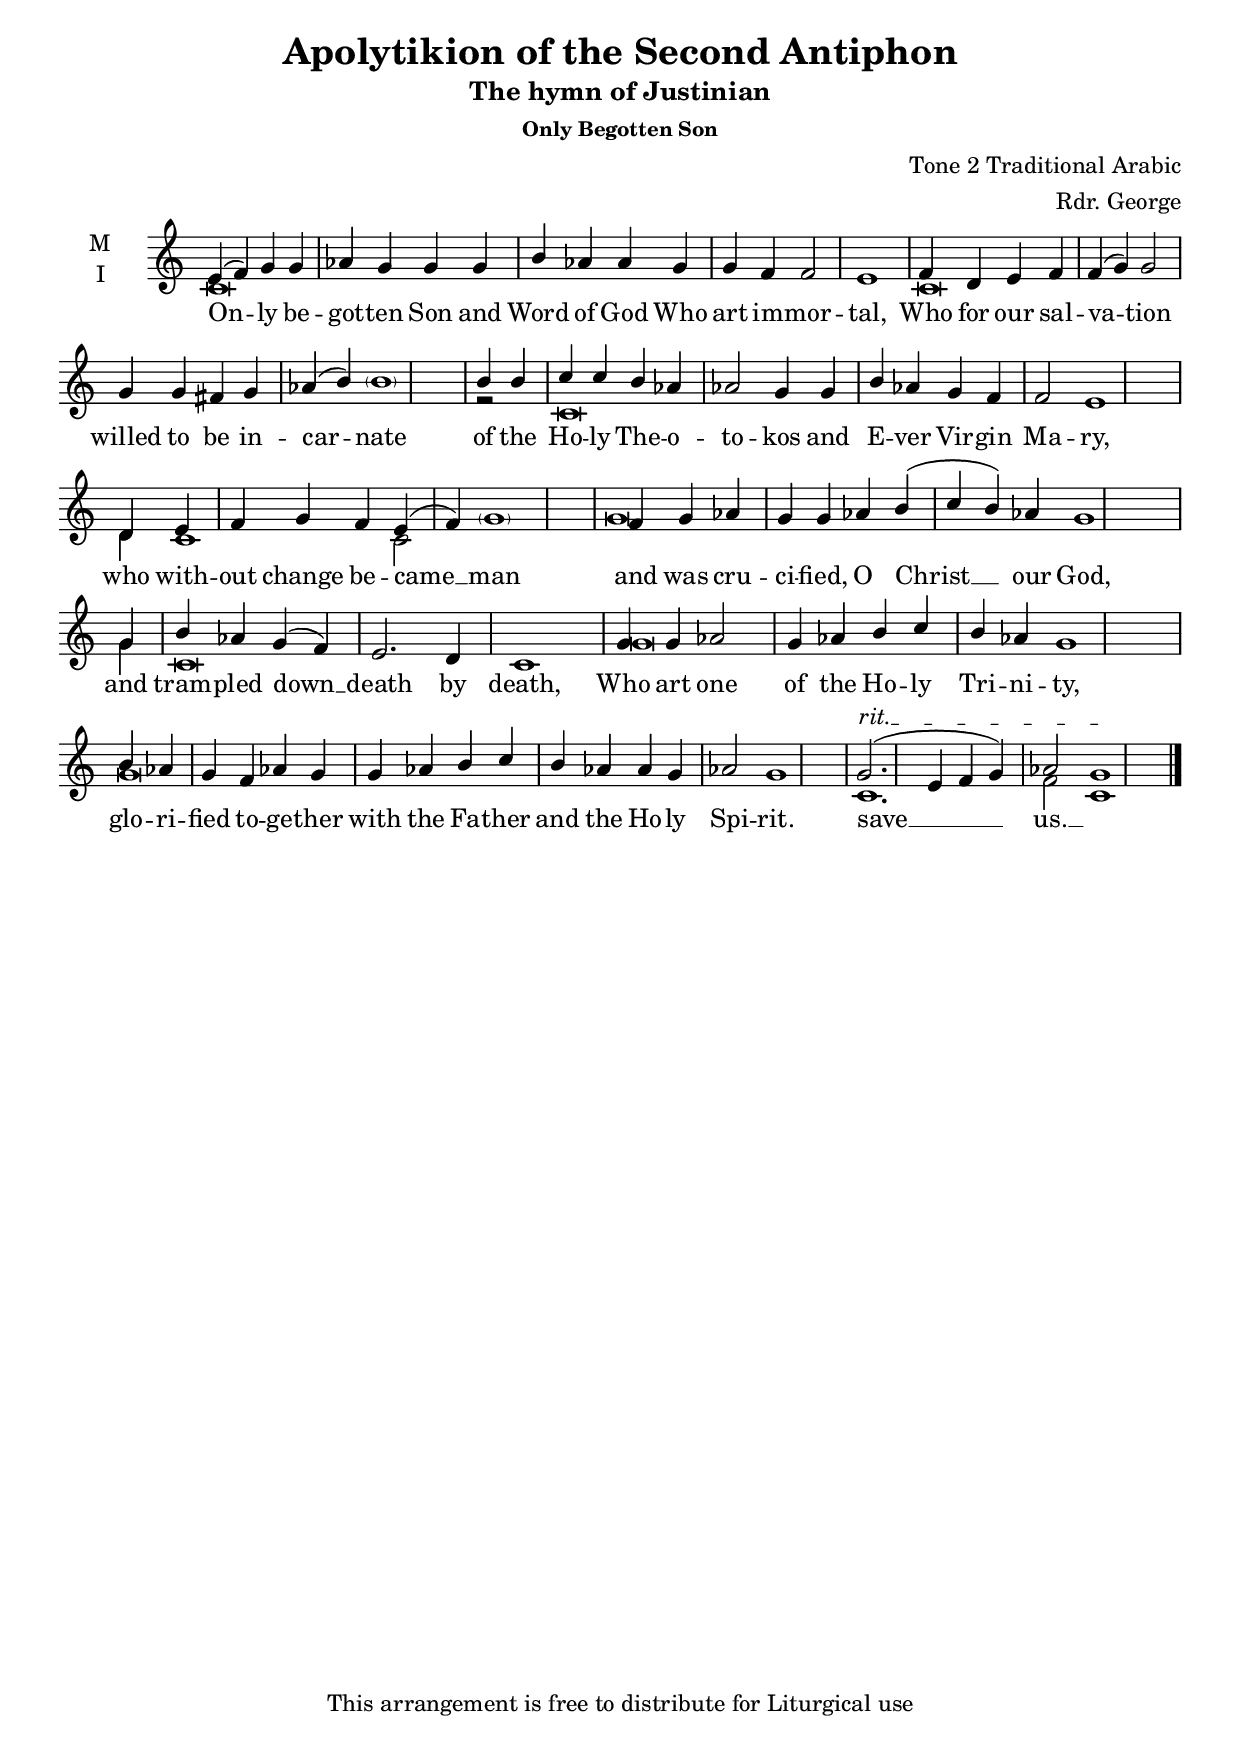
\version "2.18.2"

\header {
  title = "Apolytikion of the Second Antiphon"
  subtitle = "The hymn of Justinian"
  subsubtitle = "Only Begotten Son"
  composer = "Tone 2 Traditional Arabic"
  arranger = "Rdr. George"
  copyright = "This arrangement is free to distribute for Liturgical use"
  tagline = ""
}
\version "2.18.2"

% Provide an easy way to group a bunch of text together on a breve
% http://lilypond.org/doc/v2.18/Documentation/notation/working-with-ancient-music_002d_002dscenarios-and-solutions
recite = \once \override LyricText.self-alignment-X = #-1


global = {
  \time 4/4 % Not used, Time_signature_engraver is removed from layout
  \key c \major
  \set Timing.defaultBarType = "" %% Only put bar lines where I say
}

lyricText = \lyricmode {
  On -- ly be -- got -- ten Son and Word of God Who art im -- mor -- tal,
  Who for our sal -- va -- tion willed to be in -- car -- nate
  of the Ho -- ly The -- o -- to -- kos and  E -- ver Vir -- gin Ma -- ry,
  who with -- out change be -- came __ man
  and was cru -- ci -- fied, O Christ __ our God,
  and tram -- pled down __ death by death,
  Who art one of the Ho -- ly Tri -- ni -- ty,
  glo -- ri -- fied to -- ge -- ther with the Fa -- ther and the Ho -- ly Spi -- rit.
  save __ us. __
}

melody = \relative c' {
  % Ritardando spanning several notes
  \override TextSpanner.bound-details.left.text = "rit."
  \global % Leave these here for key to display
  e4( f) g g aes g g g b aes aes g g f f2 e1  \bar "|"
  f4 d e f f( g) g2 g4 g fis g aes( b) \parenthesize b1 \bar "|"
  b4 b c c b aes aes2 g4 g b aes g f f2 e1 \bar "|"
  d4 e f g f e( f) \parenthesize g1 \bar "|"
  f4 g aes g g aes b( c b) aes g1 \bar "|"
  g4 b aes g( f) e2. d4 c1 \bar "|"
  g'4 g aes2 g4 aes b c b aes g1 \bar "|"
  b4 aes g f aes g g aes b c b aes aes g aes2 g1 \bar "|"

  g2.(\startTextSpan e4 f g) aes2 g1\stopTextSpan \bar "|."
}

ison = \relative c' {
  \global % Leave these here for key to display
   c\breve s\breve s1
   c\breve s\breve s2
   r2 c\breve s\breve s2
   d4 c1 c2 s1
   g'\breve s1.
   g4 c,\breve s1
   g'\breve s1.
   g\breve s\breve s1
   c,1. f2 c1
}

\score {
  \new ChoirStaff <<
    \new Staff \with {
      midiInstrument = "choir aahs"
      instrumentName = \markup \center-column { M I }
    } <<
      \new Voice = "melody" { \voiceOne \melody }
      \new Voice = "ison" { \voiceTwo \ison }
    >>
    \new Lyrics \with {
      \override VerticalAxisGroup #'staff-affinity = #CENTER
    } \lyricsto "melody" \lyricText

  >>
  \layout {
    \context {
      \Staff
      \remove "Time_signature_engraver"
    }
    \context {
      \Score
      \omit BarNumber
    }
  }
  \midi { \tempo 4 = 200
          \context {
            \Voice
            \remove "Dynamic_performer"
    }
  }
}

